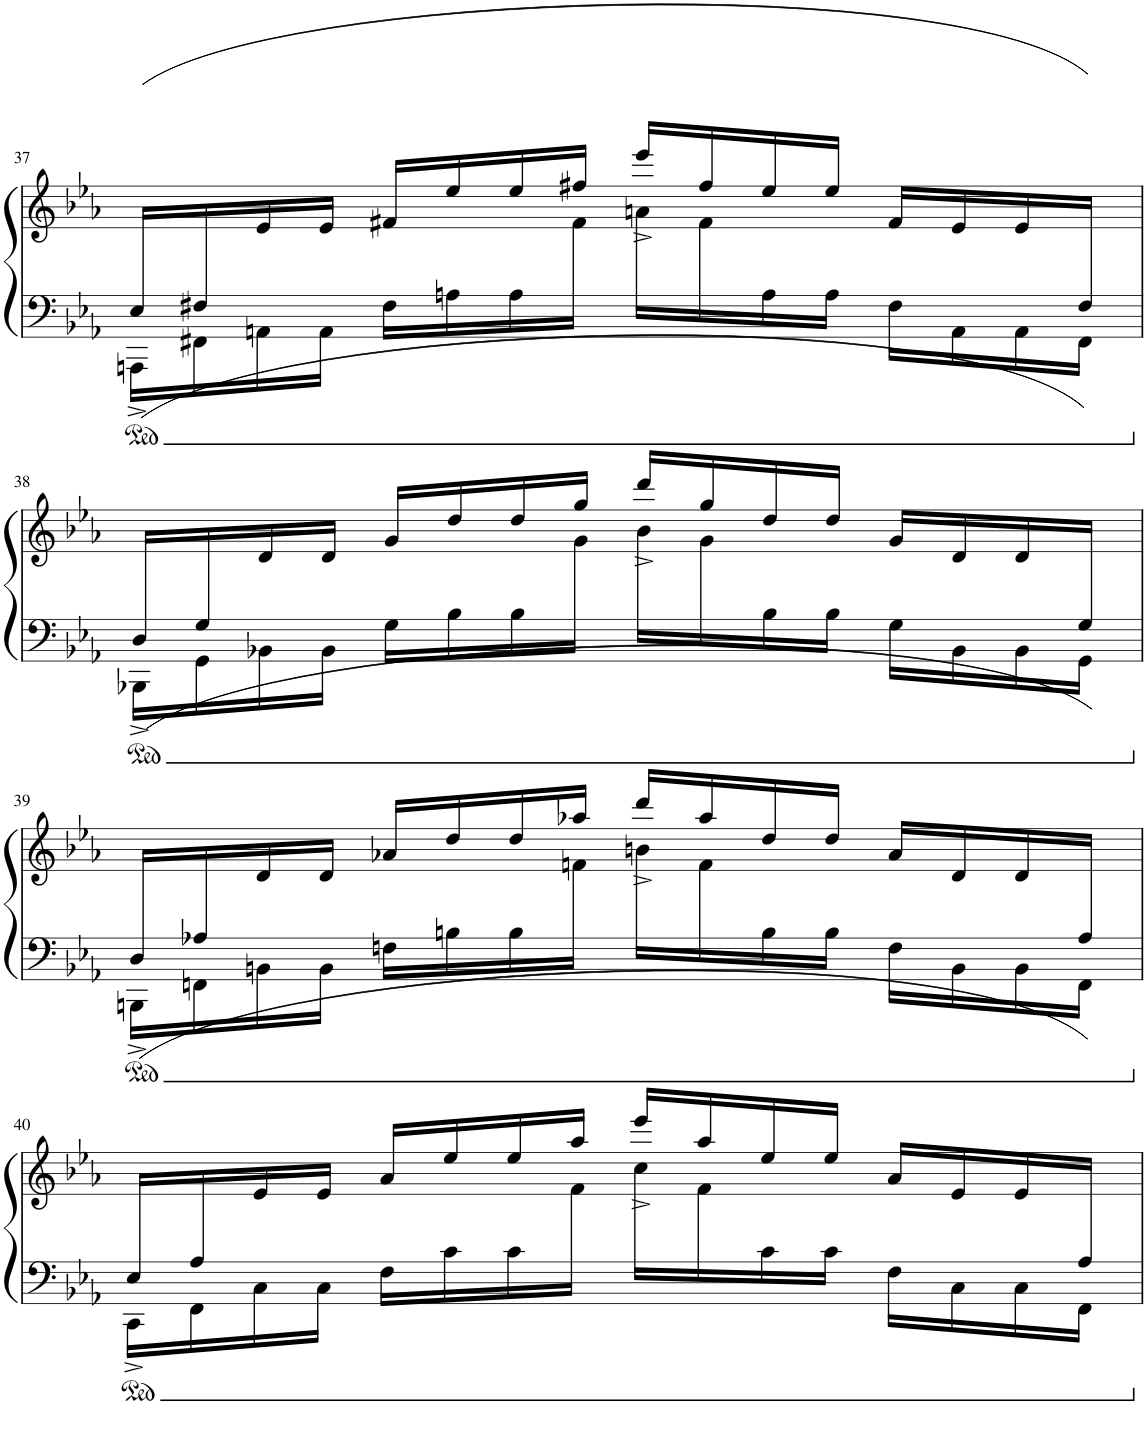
**kern	**kern
*part1	*part1
*staff2	*staff1
*I"Piano	*
*I'Pno	*
!!LO:PB:g=z
*clefF4	*clefG2
*k[b-e-a-]	*k[b-e-a-]
*M4/4	*M4/4
*met(c|)	*met(c|)
=37	=37
*^	*^
16E-^/LL	16AAAn\LL	8ryy	4..ryy
16F#X/	16FF#X\	.	.
16ryy	16AAn\	16e-/	.
.	16AA\JJ	16e-/JJ	.
.	16F#\LL	16f#X/LL	.
.	16An\	16ee-/	.
.	16A\	16ee-/	.
.	8.ryy	16ff#X/JJ	16f#\JJ
.	.	16eee-^/LL	16an\LL
.	.	16ff#/	16f#\
.	16A\	16ee-/	16ryy
.	16A\JJ	16ee-/JJ	4ryy
.	16F#\LL	16f#/LL	.
.	16AA\	16e-/	.
.	16AA\	16e-/	.
16F#/JJ	16FF#\JJ	16ryy	16ryy
!!LO:LB:g=z	!!
=38	=38	=38	=38
16D^/LL	16BBB-X\LL	8ryy	4..ryy
16G/	16GG\	.	.
16ryy	16BB-X\	16d/	.
.	16BB-\JJ	16d/JJ	.
.	16G\LL	16g/LL	.
.	16B-\	16dd/	.
.	16B-\	16dd/	.
.	8.ryy	16gg/JJ	16g\JJ
.	.	16ddd^/LL	16b-\LL
.	.	16gg/	16g\
.	16B-\	16dd/	16ryy
.	16B-\JJ	16dd/JJ	4ryy
.	16G\LL	16g/LL	.
.	16BB-\	16d/	.
.	16BB-\	16d/	.
16G/JJ	16GG\JJ	16ryy	16ryy
!!LO:LB:g=z	!!
=39	=39	=39	=39
16D^/LL	16BBBn\LL	8ryy	4..ryy
16A-X/	16FFn\	.	.
16ryy	16BBn\	16d/	.
.	16BB\JJ	16d/JJ	.
.	16Fn\LL	16a-X/LL	.
.	16Bn\	16dd/	.
.	16B\	16dd/	.
.	8.ryy	16aa-X/JJ	16fn\JJ
.	.	16ddd^/LL	16bn\LL
.	.	16aa-/	16f\
.	16B\	16dd/	16ryy
.	16B\JJ	16dd/JJ	4ryy
.	16F\LL	16a-/LL	.
.	16BB\	16d/	.
.	16BB\	16d/	.
16A-/JJ	16FF\JJ	16ryy	16ryy
!!LO:LB:g=z	!!
=40	=40	=40	=40
16E-^/LL	16CC\LL	8ryy	4..ryy
16A-/	16FF\	.	.
16ryy	16C\	16e-/	.
.	16C\JJ	16e-/JJ	.
.	16F\LL	16a-/LL	.
.	16c\	16ee-/	.
.	16c\	16ee-/	.
.	8.ryy	16aa-/JJ	16f\JJ
.	.	16eee-^/LL	16cc\LL
.	.	16aa-/	16f\
.	16c\	16ee-/	16ryy
.	16c\JJ	16ee-/JJ	4ryy
.	16F\LL	16a-/LL	.
.	16C\	16e-/	.
.	16C\	16e-/	.
16A-/JJ	16FF\JJ	16ryy	16ryy
*v	*v	*	*
*	*v	*v
=	=
*-	*-
